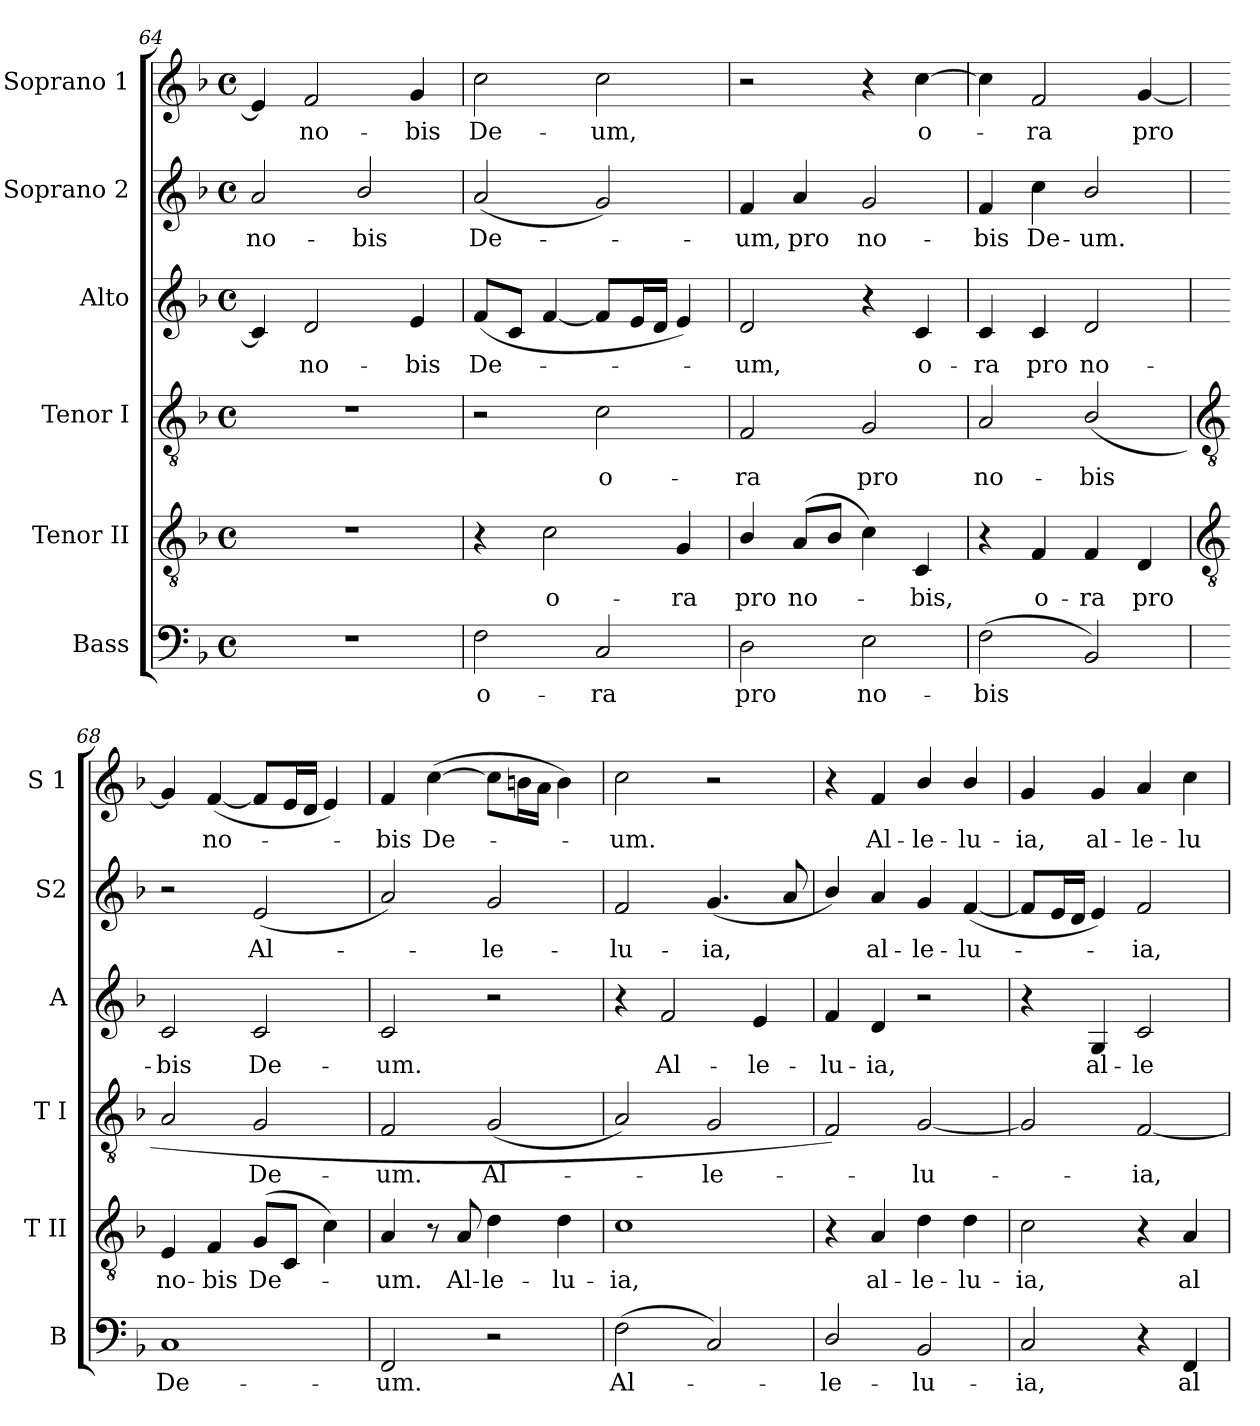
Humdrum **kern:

**kern	**text	**kern	**text	**kern	**text	**kern	**text	**kern	**text	**kern	**text
*part6	*part6	*part5	*part5	*part4	*part4	*part3	*part3	*part2	*part2	*part1	*part1
*staff6	*staff6	*staff5	*staff5	*staff4	*staff4	*staff3	*staff3	*staff2	*staff2	*staff1	*staff1
*I"Bass	*	*I"Tenor II	*	*I"Tenor I	*	*I"Alto	*	*I"Soprano 2	*	*I"Soprano 1	*
*I'B	*	*I'T II	*	*I'T I	*	*I'A	*	*I'S2	*	*I'S 1	*
*clefF4	*	*clefGv2	*	*clefGv2	*	*clefG2	*	*clefG2	*	*clefG2	*
*k[b-]	*	*k[b-]	*	*k[b-]	*	*k[b-]	*	*k[b-]	*	*k[b-]	*
*F:	*	*F:	*	*F:	*	*F:	*	*F:	*	*F:	*
*M4/4	*	*M4/4	*	*M4/4	*	*M4/4	*	*M4/4	*	*M4/4	*
*met(c)	*	*met(c)	*	*met(c)	*	*met(c)	*	*met(c)	*	*met(c)	*
=64	=64	=64	=64	=64	=64	=64	=64	=64	=64	=64	=64
!	!	!	!	!	!	!	!	!	!LO:LY:b	!	!
1r	.	1r	.	1r	.	4c]	.	2a	no-	4e]	.
!	!	!	!	!	!	!	!LO:LY:b	!	!	!	!LO:LY:b
.	.	.	.	.	.	2d	no-	.	.	2f	no-
!	!	!	!	!	!	!	!	!	!LO:LY:b	!	!
.	.	.	.	.	.	.	.	2b-/	-bis	.	.
!	!	!	!	!	!	!	!LO:LY:b	!	!	!	!LO:LY:b
.	.	.	.	.	.	4e	-bis	.	.	4g	-bis
=65	=65	=65	=65	=65	=65	=65	=65	=65	=65	=65	=65
!	!LO:LY:b	!	!	!	!	!	!LO:LY:b	!	!LO:LY:b	!	!LO:LY:b
2F	o-	4r	.	2r	.	(<8fL	De-	(<2a	De-	2cc	De-
.	.	.	.	.	.	8cJ	.	.	.	.	.
!	!	!	!LO:LY:b	!	!	!	!	!	!	!	!
.	.	2c	o-	.	.	[4f	.	.	.	.	.
!	!LO:LY:b	!	!	!	!LO:LY:b	!	!	!	!	!	!LO:LY:b
2C	-ra	.	.	2c	o-	8fL]	.	2g)	.	2cc	-um,
.	.	.	.	.	.	16eL	.	.	.	.	.
.	.	.	.	.	.	16dJJ	.	.	.	.	.
!	!	!	!LO:LY:b	!	!	!	!	!	!	!	!
.	.	4G	-ra	.	.	4e)	.	.	.	.	.
=66	=66	=66	=66	=66	=66	=66	=66	=66	=66	=66	=66
!	!LO:LY:b	!	!LO:LY:b	!	!LO:LY:b	!	!LO:LY:b	!	!LO:LY:b	!	!
2D	pro	4B-/	pro	2F	-ra	2d	um,	4f	um,	2r	.
!	!	!	!LO:LY:b	!	!	!	!	!	!LO:LY:b	!	!
.	.	(<8AL	no-	.	.	.	.	4a	pro	.	.
.	.	8B-J	.	.	.	.	.	.	.	.	.
!	!LO:LY:b	!	!	!	!LO:LY:b	!	!	!	!LO:LY:b	!	!
2E	no-	4c)	.	2G	pro	4r	.	2g	no-	4r	.
!	!	!	!LO:LY:b	!	!	!	!LO:LY:b	!	!	!	!LO:LY:b
.	.	4C	bis,	.	.	4c	o-	.	.	[4cc	o-
=67	=67	=67	=67	=67	=67	=67	=67	=67	=67	=67	=67
!	!LO:LY:b	!	!	!	!LO:LY:b	!	!LO:LY:b	!	!LO:LY:b	!	!
(<2F	-bis	4r	.	2A	no-	4c	-ra	4f	-bis	4cc]	.
!	!	!	!LO:LY:b	!	!	!	!LO:LY:b	!	!LO:LY:b	!	!LO:LY:b
.	.	4F	o-	.	.	4c	pro	4cc	De-	2f	ra
!	!	!	!LO:LY:b	!	!LO:LY:b	!	!LO:LY:b	!	!LO:LY:b	!	!
2BB-)	.	4F	-ra	(<2B-/	-bis	2d	no-	2b-/	-um.	.	.
!	!	!	!LO:LY:b	!	!	!	!	!	!	!	!LO:LY:b
.	.	4D	pro	.	.	.	.	.	.	[4g	pro
!!LO:LB:g=z
=68	=68	=68	=68	=68	=68	=68	=68	=68	=68	=68	=68
*	*	*clefGv2	*	*clefGv2	*	*	*	*	*	*	*
!	!LO:LY:b	!	!LO:LY:b	!	!	!	!LO:LY:b	!	!	!	!
1C	De-	4E	no-	2A	.	2c	-bis	2r	.	4g]	.
!	!	!	!LO:LY:b	!	!	!	!	!	!	!	!LO:LY:b
.	.	4F	-bis	.	.	.	.	.	.	(<[4f	no-
!	!	!	!LO:LY:b	!	!LO:LY:b	!	!LO:LY:b	!	!LO:LY:b	!	!
.	.	(>8GL	De-	2G	De-	2c	De-	(<2e	Al-	8fL]	.
.	.	8CJ	.	.	.	.	.	.	.	16eL	.
.	.	.	.	.	.	.	.	.	.	16dJJ	.
.	.	4c)	.	.	.	.	.	.	.	4e)	.
=69	=69	=69	=69	=69	=69	=69	=69	=69	=69	=69	=69
!	!LO:LY:b	!	!LO:LY:b	!	!LO:LY:b	!	!LO:LY:b	!	!	!	!LO:LY:b
2FF	-um.	4A	um.	2F	-um.	2c	-um.	2a)	.	4f	bis
!	!	!	!	!	!	!	!	!	!	!	!LO:LY:b
.	.	8r	.	.	.	.	.	.	.	(>[4cc	De-
!	!	!	!LO:LY:b	!	!	!	!	!	!	!	!
.	.	8A	Al-	.	.	.	.	.	.	.	.
!	!	!	!LO:LY:b	!	!LO:LY:b	!	!	!	!LO:LY:b	!	!
2r	.	4d	-le-	(<2G	Al-	2r	.	2g	le-	8ccL]	.
.	.	.	.	.	.	.	.	.	.	16bnL	.
.	.	.	.	.	.	.	.	.	.	16aJJ	.
!	!	!	!LO:LY:b	!	!	!	!	!	!	!	!
.	.	4d	-lu-	.	.	.	.	.	.	4b)	.
=70	=70	=70	=70	=70	=70	=70	=70	=70	=70	=70	=70
!	!LO:LY:b	!	!LO:LY:b	!	!	!	!	!	!LO:LY:b	!	!LO:LY:b
(<2F	Al-	1c	-ia,	2A)	.	4r	.	2f	-lu-	2cc	um.
!	!	!	!	!	!	!	!LO:LY:b	!	!	!	!
.	.	.	.	.	.	2f	Al-	.	.	.	.
!	!	!	!	!	!LO:LY:b	!	!	!	!LO:LY:b	!	!
2C)	.	.	.	2G	le-	.	.	(<4.g	-ia,	2r	.
!	!	!	!	!	!	!	!LO:LY:b	!	!	!	!
.	.	.	.	.	.	4e	-le-	.	.	.	.
.	.	.	.	.	.	.	.	8a	.	.	.
=71	=71	=71	=71	=71	=71	=71	=71	=71	=71	=71	=71
!	!LO:LY:b	!	!	!	!	!	!LO:LY:b	!	!	!	!
2D/	le-	4r	.	2F)	.	4f	-lu-	4b-/)	.	4r	.
!	!	!	!LO:LY:b	!	!	!	!LO:LY:b	!	!LO:LY:b	!	!LO:LY:b
.	.	4A	al-	.	.	4d	-ia,	4a	al-	4f	Al-
!	!LO:LY:b	!	!LO:LY:b	!	!LO:LY:b	!	!	!	!LO:LY:b	!	!LO:LY:b
2BB-	-lu-	4d	-le-	[2G	lu-	2r	.	4g	-le-	4b-/	-le-
!	!	!	!LO:LY:b	!	!	!	!	!	!LO:LY:b	!	!LO:LY:b
.	.	4d	-lu-	.	.	.	.	(<[4f	-lu-	4b-/	-lu-
=72	=72	=72	=72	=72	=72	=72	=72	=72	=72	=72	=72
!	!LO:LY:b	!	!LO:LY:b	!	!	!	!	!	!	!	!LO:LY:b
2C	-ia,	2c	-ia,	2G]	.	4r	.	8fL]	.	4g	-ia,
.	.	.	.	.	.	.	.	16eL	.	.	.
.	.	.	.	.	.	.	.	16dJJ	.	.	.
!	!	!	!	!	!	!	!LO:LY:b	!	!	!	!LO:LY:b
.	.	.	.	.	.	4G	al-	4e)	.	4g	al-
!	!	!	!	!	!LO:LY:b	!	!LO:LY:b	!	!LO:LY:b	!	!LO:LY:b
4r	.	4r	.	[2F	ia,	2c	-le-	2f	ia,	4a	-le-
!	!LO:LY:b	!	!LO:LY:b	!	!	!	!	!	!	!	!LO:LY:b
4FF	al-	4A	al-	.	.	.	.	.	.	4cc	-lu-
=	=	=	=	=	=	=	=	=	=	=	=
*-	*-	*-	*-	*-	*-	*-	*-	*-	*-	*-	*-
